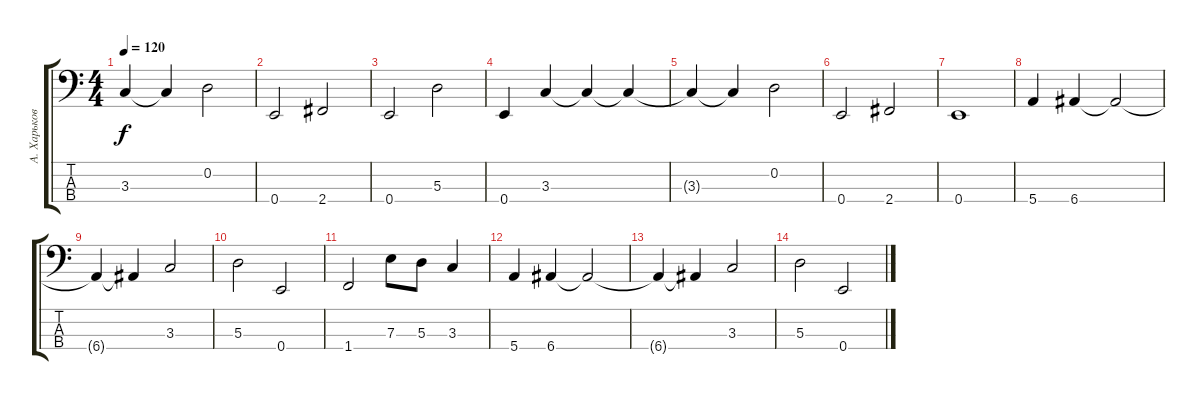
\track ("А. Харьков (Бас)" "А. Харьков") {instrument electricbassfinger}
\staff {score tabs}
\tuning (G2 D2 A1 E1) {hide}
\ts (4 4)
\tempo 120
\clef f4
\ks c
3.3{t}.4{dy f} 3.3{t}.4 0.2.2 |
0.4.2 2.4.2 |
0.4.2 5.3.2 |
0.4.4 3.3.4 3.3{t}.4 3.3{t}.4 |
3.3{t}.4 3.3{t}.4 0.2.2 |
0.4.2 2.4.2 |
0.4.1 |
5.4.4 6.4.4 6.4{t}.2 |
6.4{t}.4 6.4{t}.4 3.3.2 |
5.3.2 0.4.2 |
1.4.2 7.3.8 5.3.8 3.3.4 |
5.4.4 6.4.4 6.4{t}.2 |
6.4{t}.4 6.4{t}.4 3.3.2 |
5.3.2 0.4.2
